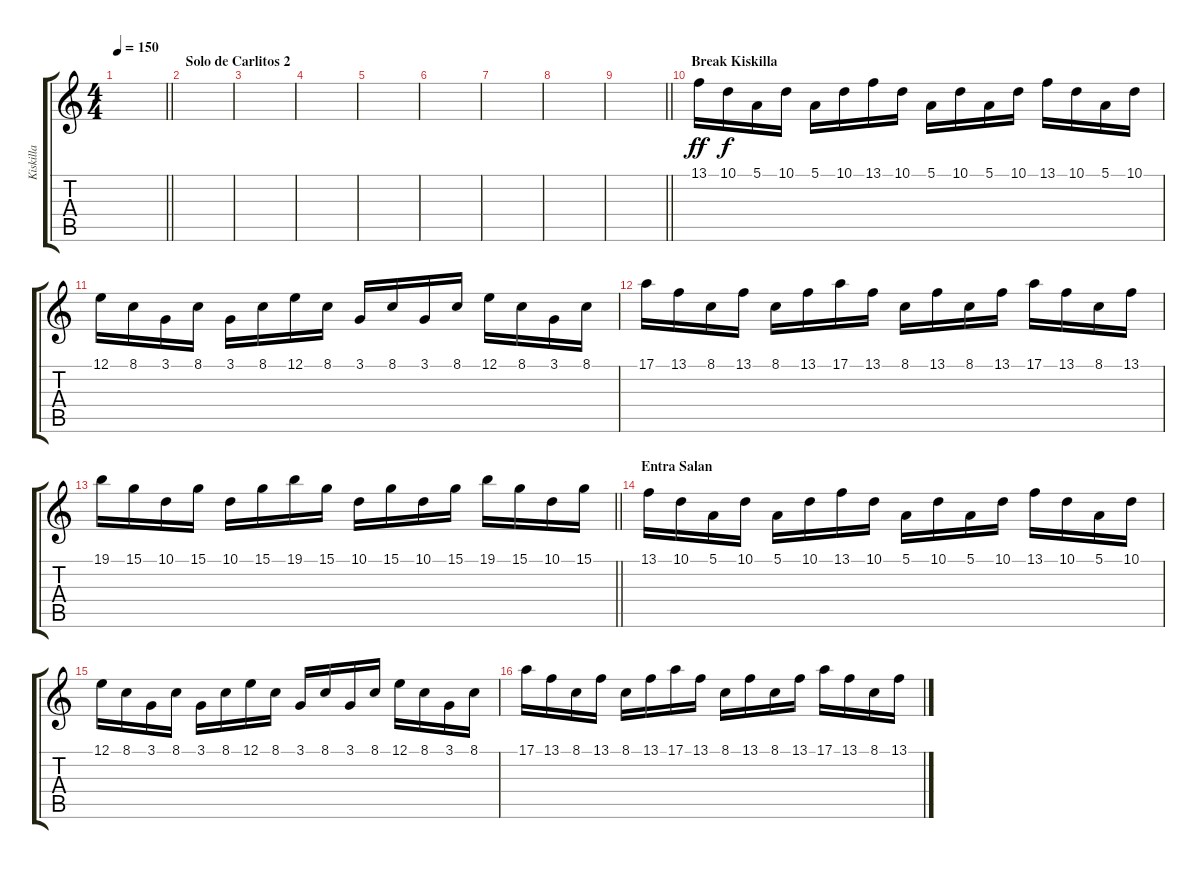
\track ("Kiskilla" "Kiskilla") {instrument acousticgrandpiano}
\staff {score tabs}
\tuning (E4 B3 G3 D3 A2 E2) {hide}
\ts (4 4)
\tempo 150
\clef g2
\barLineRight lightlight
\ks c
|
\section ("" "Solo de Carlitos 2")
|
|
|
|
|
|
|
\barLineRight lightlight
|
\section ("" "Break Kiskilla")
13.1.16{dy ff volume 16 instrument lead2sawtooth} 10.1.16{dy f} 5.1.16 10.1.16 5.1.16 10.1.16 13.1.16 10.1.16 5.1.16 10.1.16 5.1.16 10.1.16 13.1.16 10.1.16 5.1.16 10.1.16 |
12.1.16 8.1.16 3.1.16 8.1.16 3.1.16 8.1.16 12.1.16 8.1.16 3.1.16 8.1.16 3.1.16 8.1.16 12.1.16 8.1.16 3.1.16 8.1.16 |
17.1.16 13.1.16 8.1.16 13.1.16 8.1.16 13.1.16 17.1.16 13.1.16 8.1.16 13.1.16 8.1.16 13.1.16 17.1.16 13.1.16 8.1.16 13.1.16 |
\barLineRight lightlight
19.1.16 15.1.16 10.1.16 15.1.16 10.1.16 15.1.16 19.1.16 15.1.16 10.1.16 15.1.16 10.1.16 15.1.16 19.1.16 15.1.16 10.1.16 15.1.16 |
\section ("" "Entra Salan")
13.1.16 10.1.16 5.1.16 10.1.16 5.1.16 10.1.16 13.1.16 10.1.16 5.1.16 10.1.16 5.1.16 10.1.16 13.1.16 10.1.16 5.1.16 10.1.16 |
12.1.16 8.1.16 3.1.16 8.1.16 3.1.16 8.1.16 12.1.16 8.1.16 3.1.16 8.1.16 3.1.16 8.1.16 12.1.16 8.1.16 3.1.16 8.1.16 |
17.1.16 13.1.16 8.1.16 13.1.16 8.1.16 13.1.16 17.1.16 13.1.16 8.1.16 13.1.16 8.1.16 13.1.16 17.1.16 13.1.16 8.1.16 13.1.16
